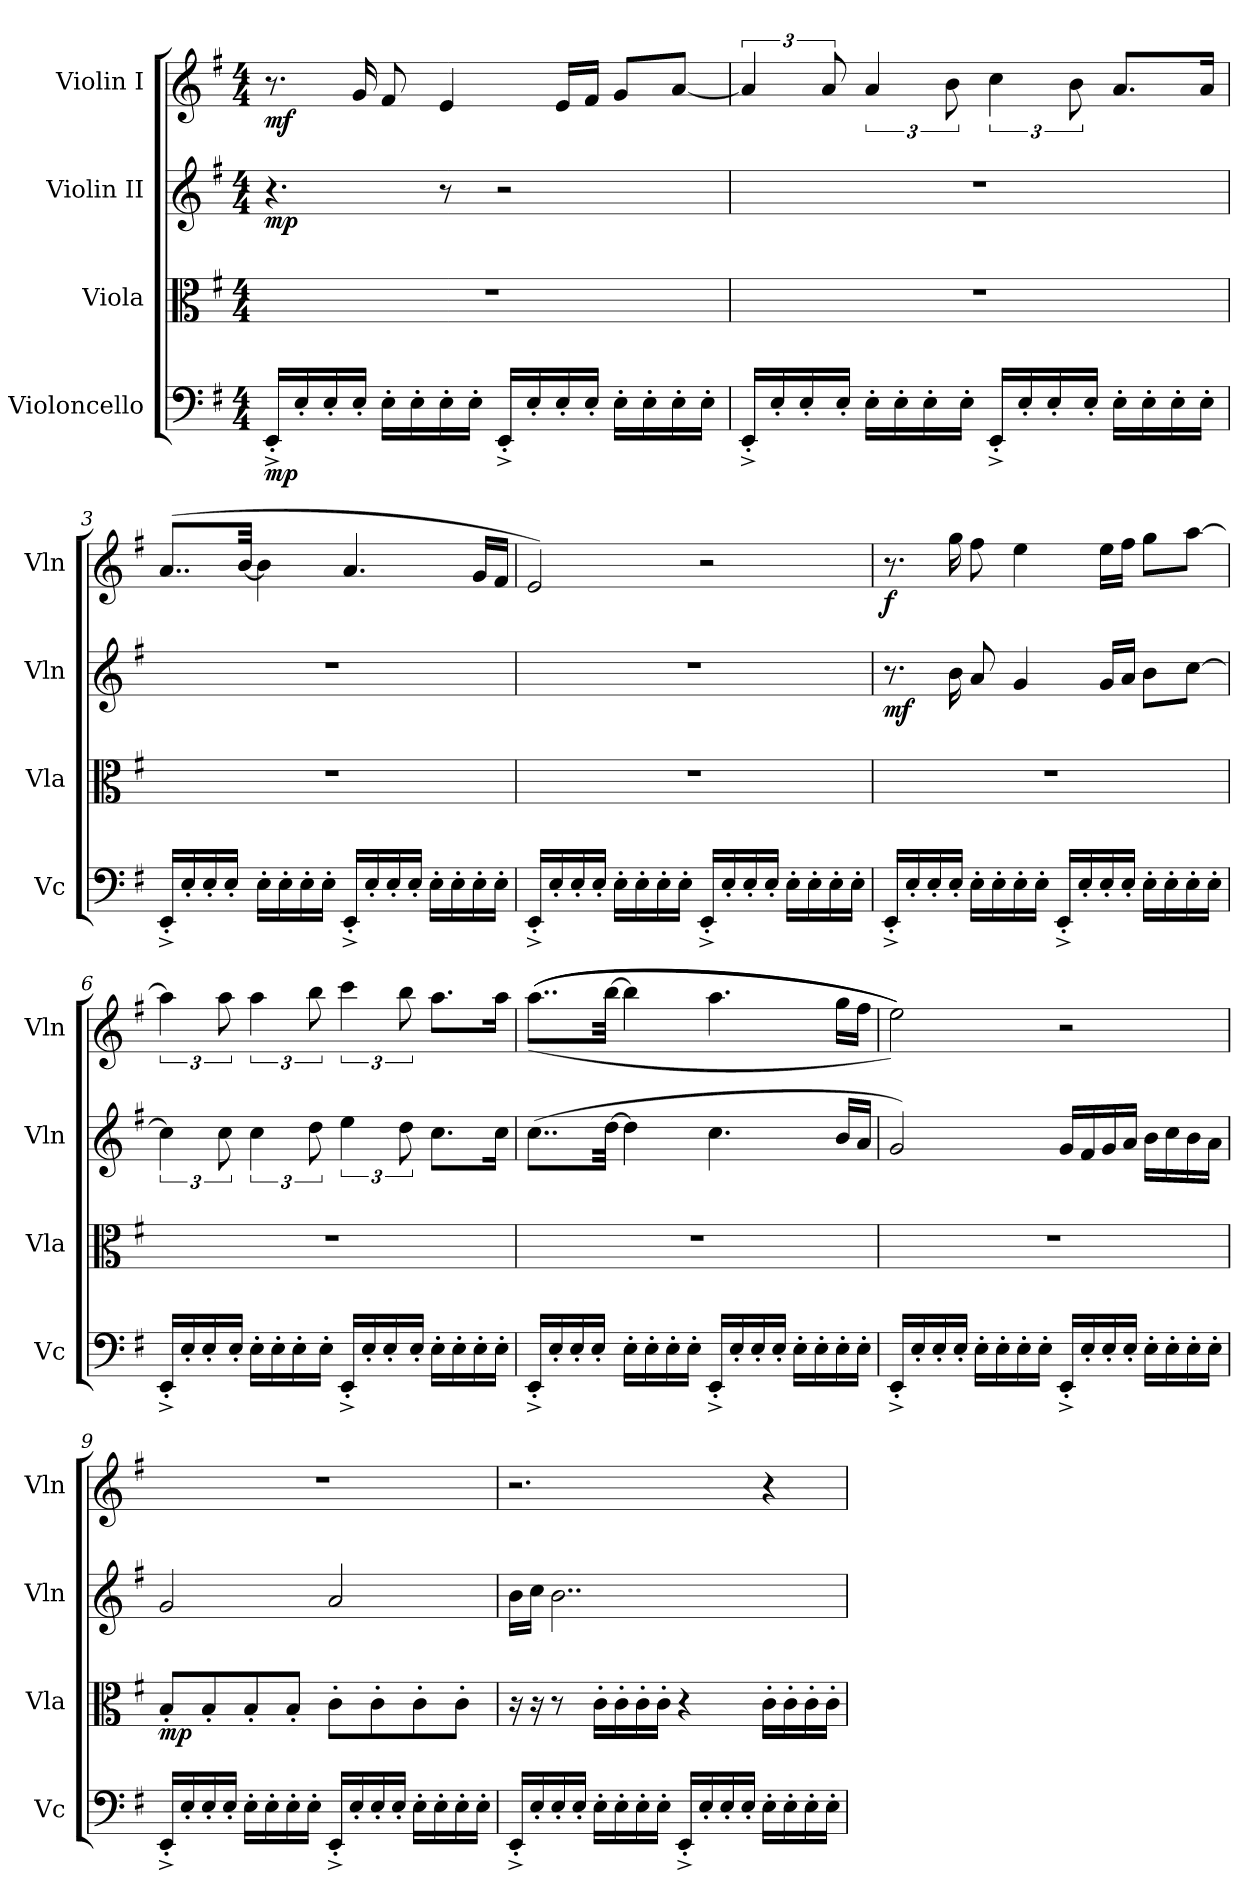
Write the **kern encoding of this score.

**kern	**dynam	**kern	**dynam	**kern	**dynam	**kern	**dynam
*part4	*part4	*part3	*part3	*part2	*part2	*part1	*part1
*staff4	*staff4	*staff3	*staff3	*staff2	*staff2	*staff1	*staff1
*I"Violoncello	*	*I"Viola	*	*I"Violin II	*	*I"Violin I	*
*I'Vc	*	*I'Vla	*	*I'Vln	*	*I'Vln	*
*clefF4	*	*clefC3	*	*clefG2	*	*clefG2	*
*k[f#]	*	*k[f#]	*	*k[f#]	*	*k[f#]	*
*M4/4	*	*M4/4	*	*M4/4	*	*M4/4	*
*MM72	*	*MM72	*	*MM72	*	*MM72	*
=1	=1	=1	=1	=1	=1	=1	=1
!	!LO:DY:b	!	!	!	!LO:DY:b	!	!LO:DY:b
16EE'^/LL	mp	1r	.	4.r	mp	8.r	mf
16E'/	.	.	.	.	.	.	.
16E'/	.	.	.	.	.	.	.
16E'/JJ	.	.	.	.	.	16g/	.
16E'\LL	.	.	.	.	.	8f#/	.
16E'\	.	.	.	.	.	.	.
16E'\	.	.	.	8r	.	4e/	.
16E'\JJ	.	.	.	.	.	.	.
16EE'^/LL	.	.	.	2r	.	.	.
16E'/	.	.	.	.	.	.	.
16E'/	.	.	.	.	.	16e/LL	.
16E'/JJ	.	.	.	.	.	16f#/JJ	.
16E'\LL	.	.	.	.	.	8g/L	.
16E'\	.	.	.	.	.	.	.
16E'\	.	.	.	.	.	[8a/J	.
16E'\JJ	.	.	.	.	.	.	.
=2	=2	=2	=2	=2	=2	=2	=2
16EE'^/LL	.	1r	.	1r	.	6a/]	.
16E'/	.	.	.	.	.	.	.
16E'/	.	.	.	.	.	.	.
.	.	.	.	.	.	12a/	.
16E'/JJ	.	.	.	.	.	.	.
16E'\LL	.	.	.	.	.	6a/	.
16E'\	.	.	.	.	.	.	.
16E'\	.	.	.	.	.	.	.
.	.	.	.	.	.	12b\	.
16E'\JJ	.	.	.	.	.	.	.
16EE'^/LL	.	.	.	.	.	6cc\	.
16E'/	.	.	.	.	.	.	.
16E'/	.	.	.	.	.	.	.
.	.	.	.	.	.	12b\	.
16E'/JJ	.	.	.	.	.	.	.
16E'\LL	.	.	.	.	.	8.a/L	.
16E'\	.	.	.	.	.	.	.
16E'\	.	.	.	.	.	.	.
16E'\JJ	.	.	.	.	.	16a/Jk	.
!!LO:LB:g=z
=3	=3	=3	=3	=3	=3	=3	=3
16EE'^/LL	.	1r	.	1r	.	(8..a/L	.
16E'/	.	.	.	.	.	.	.
16E'/	.	.	.	.	.	.	.
16E'/JJ	.	.	.	.	.	.	.
.	.	.	.	.	.	[32b/Jkk	.
16E'\LL	.	.	.	.	.	4b\]	.
16E'\	.	.	.	.	.	.	.
16E'\	.	.	.	.	.	.	.
16E'\JJ	.	.	.	.	.	.	.
16EE'^/LL	.	.	.	.	.	4.a/	.
16E'/	.	.	.	.	.	.	.
16E'/	.	.	.	.	.	.	.
16E'/JJ	.	.	.	.	.	.	.
16E'\LL	.	.	.	.	.	.	.
16E'\	.	.	.	.	.	.	.
16E'\	.	.	.	.	.	16g/LL	.
16E'\JJ	.	.	.	.	.	16f#/JJ	.
=4	=4	=4	=4	=4	=4	=4	=4
16EE'^/LL	.	1r	.	1r	.	2e/)	.
16E'/	.	.	.	.	.	.	.
16E'/	.	.	.	.	.	.	.
16E'/JJ	.	.	.	.	.	.	.
16E'\LL	.	.	.	.	.	.	.
16E'\	.	.	.	.	.	.	.
16E'\	.	.	.	.	.	.	.
16E'\JJ	.	.	.	.	.	.	.
16EE'^/LL	.	.	.	.	.	2r	.
16E'/	.	.	.	.	.	.	.
16E'/	.	.	.	.	.	.	.
16E'/JJ	.	.	.	.	.	.	.
16E'\LL	.	.	.	.	.	.	.
16E'\	.	.	.	.	.	.	.
16E'\	.	.	.	.	.	.	.
16E'\JJ	.	.	.	.	.	.	.
!!LO:LB:g=z
=5	=5	=5	=5	=5	=5	=5	=5
!	!	!	!	!	!LO:DY:b	!	!LO:DY:b
16EE'^/LL	.	1r	.	8.r	mf	8.r	f
16E'/	.	.	.	.	.	.	.
16E'/	.	.	.	.	.	.	.
16E'/JJ	.	.	.	16b\	.	16gg\	.
16E'\LL	.	.	.	8a/	.	8ff#\	.
16E'\	.	.	.	.	.	.	.
16E'\	.	.	.	4g/	.	4ee\	.
16E'\JJ	.	.	.	.	.	.	.
16EE'^/LL	.	.	.	.	.	.	.
16E'/	.	.	.	.	.	.	.
16E'/	.	.	.	16g/LL	.	16ee\LL	.
16E'/JJ	.	.	.	16a/JJ	.	16ff#\JJ	.
16E'\LL	.	.	.	8b\L	.	8gg\L	.
16E'\	.	.	.	.	.	.	.
16E'\	.	.	.	[8cc\J	.	[8aa\J	.
16E'\JJ	.	.	.	.	.	.	.
=6	=6	=6	=6	=6	=6	=6	=6
16EE'^/LL	.	1r	.	6cc\]	.	6aa\]	.
16E'/	.	.	.	.	.	.	.
16E'/	.	.	.	.	.	.	.
.	.	.	.	12cc\	.	12aa\	.
16E'/JJ	.	.	.	.	.	.	.
16E'\LL	.	.	.	6cc\	.	6aa\	.
16E'\	.	.	.	.	.	.	.
16E'\	.	.	.	.	.	.	.
.	.	.	.	12dd\	.	12bb\	.
16E'\JJ	.	.	.	.	.	.	.
16EE'^/LL	.	.	.	6ee\	.	6ccc\	.
16E'/	.	.	.	.	.	.	.
16E'/	.	.	.	.	.	.	.
.	.	.	.	12dd\	.	12bb\	.
16E'/JJ	.	.	.	.	.	.	.
16E'\LL	.	.	.	8.cc\L	.	8.aa\L	.
16E'\	.	.	.	.	.	.	.
16E'\	.	.	.	.	.	.	.
16E'\JJ	.	.	.	16cc\Jk	.	16aa\Jk	.
!!LO:PB:g=z
=7	=7	=7	=7	=7	=7	=7	=7
16EE'^/LL	.	1r	.	(8..cc\L	.	((((8..aa\L	.
16E'/	.	.	.	.	.	.	.
16E'/	.	.	.	.	.	.	.
16E'/JJ	.	.	.	.	.	.	.
.	.	.	.	[32dd\Jkk	.	[32bb\Jkk	.
16E'\LL	.	.	.	4dd\]	.	4bb\]	.
16E'\	.	.	.	.	.	.	.
16E'\	.	.	.	.	.	.	.
16E'\JJ	.	.	.	.	.	.	.
16EE'^/LL	.	.	.	4.cc\	.	4.aa\	.
16E'/	.	.	.	.	.	.	.
16E'/	.	.	.	.	.	.	.
16E'/JJ	.	.	.	.	.	.	.
16E'\LL	.	.	.	.	.	.	.
16E'\	.	.	.	.	.	.	.
16E'\	.	.	.	16b/LL	.	16gg\LL	.
16E'\JJ	.	.	.	16a/JJ	.	16ff#\JJ	.
=8	=8	=8	=8	=8	=8	=8	=8
16EE'^/LL	.	1r	.	2g/)	.	2ee\))))	.
16E'/	.	.	.	.	.	.	.
16E'/	.	.	.	.	.	.	.
16E'/JJ	.	.	.	.	.	.	.
16E'\LL	.	.	.	.	.	.	.
16E'\	.	.	.	.	.	.	.
16E'\	.	.	.	.	.	.	.
16E'\JJ	.	.	.	.	.	.	.
16EE'^/LL	.	.	.	16g/LL	.	2r	.
16E'/	.	.	.	16f#/	.	.	.
16E'/	.	.	.	16g/	.	.	.
16E'/JJ	.	.	.	16a/JJ	.	.	.
16E'\LL	.	.	.	16b\LL	.	.	.
16E'\	.	.	.	16cc\	.	.	.
16E'\	.	.	.	16b\	.	.	.
16E'\JJ	.	.	.	16a\JJ	.	.	.
!!LO:LB:g=z
=9	=9	=9	=9	=9	=9	=9	=9
!	!	!	!LO:DY:b	!	!	!	!
16EE'^/LL	.	8B'/L	mp	2g/	.	1r	.
16E'/	.	.	.	.	.	.	.
16E'/	.	8B'/	.	.	.	.	.
16E'/JJ	.	.	.	.	.	.	.
16E'\LL	.	8B'/	.	.	.	.	.
16E'\	.	.	.	.	.	.	.
16E'\	.	8B'/J	.	.	.	.	.
16E'\JJ	.	.	.	.	.	.	.
16EE'^/LL	.	8c'\L	.	2a/	.	.	.
16E'/	.	.	.	.	.	.	.
16E'/	.	8c'\	.	.	.	.	.
16E'/JJ	.	.	.	.	.	.	.
16E'\LL	.	8c'\	.	.	.	.	.
16E'\	.	.	.	.	.	.	.
16E'\	.	8c'\J	.	.	.	.	.
16E'\JJ	.	.	.	.	.	.	.
=10	=10	=10	=10	=10	=10	=10	=10
16EE'^/LL	.	16r	.	16b\LL	.	2.r	.
16E'/	.	16r	.	16cc\JJ	.	.	.
16E'/	.	8r	.	2..b\	.	.	.
16E'/JJ	.	.	.	.	.	.	.
16E'\LL	.	16c'\LL	.	.	.	.	.
16E'\	.	16c'\	.	.	.	.	.
16E'\	.	16c'\	.	.	.	.	.
16E'\JJ	.	16c'\JJ	.	.	.	.	.
16EE'^/LL	.	4r	.	.	.	.	.
16E'/	.	.	.	.	.	.	.
16E'/	.	.	.	.	.	.	.
16E'/JJ	.	.	.	.	.	.	.
16E'\LL	.	16c'\LL	.	.	.	4r	.
16E'\	.	16c'\	.	.	.	.	.
16E'\	.	16c'\	.	.	.	.	.
16E'\JJ	.	16c'\JJ	.	.	.	.	.
=	=	=	=	=	=	=	=
*-	*-	*-	*-	*-	*-	*-	*-
